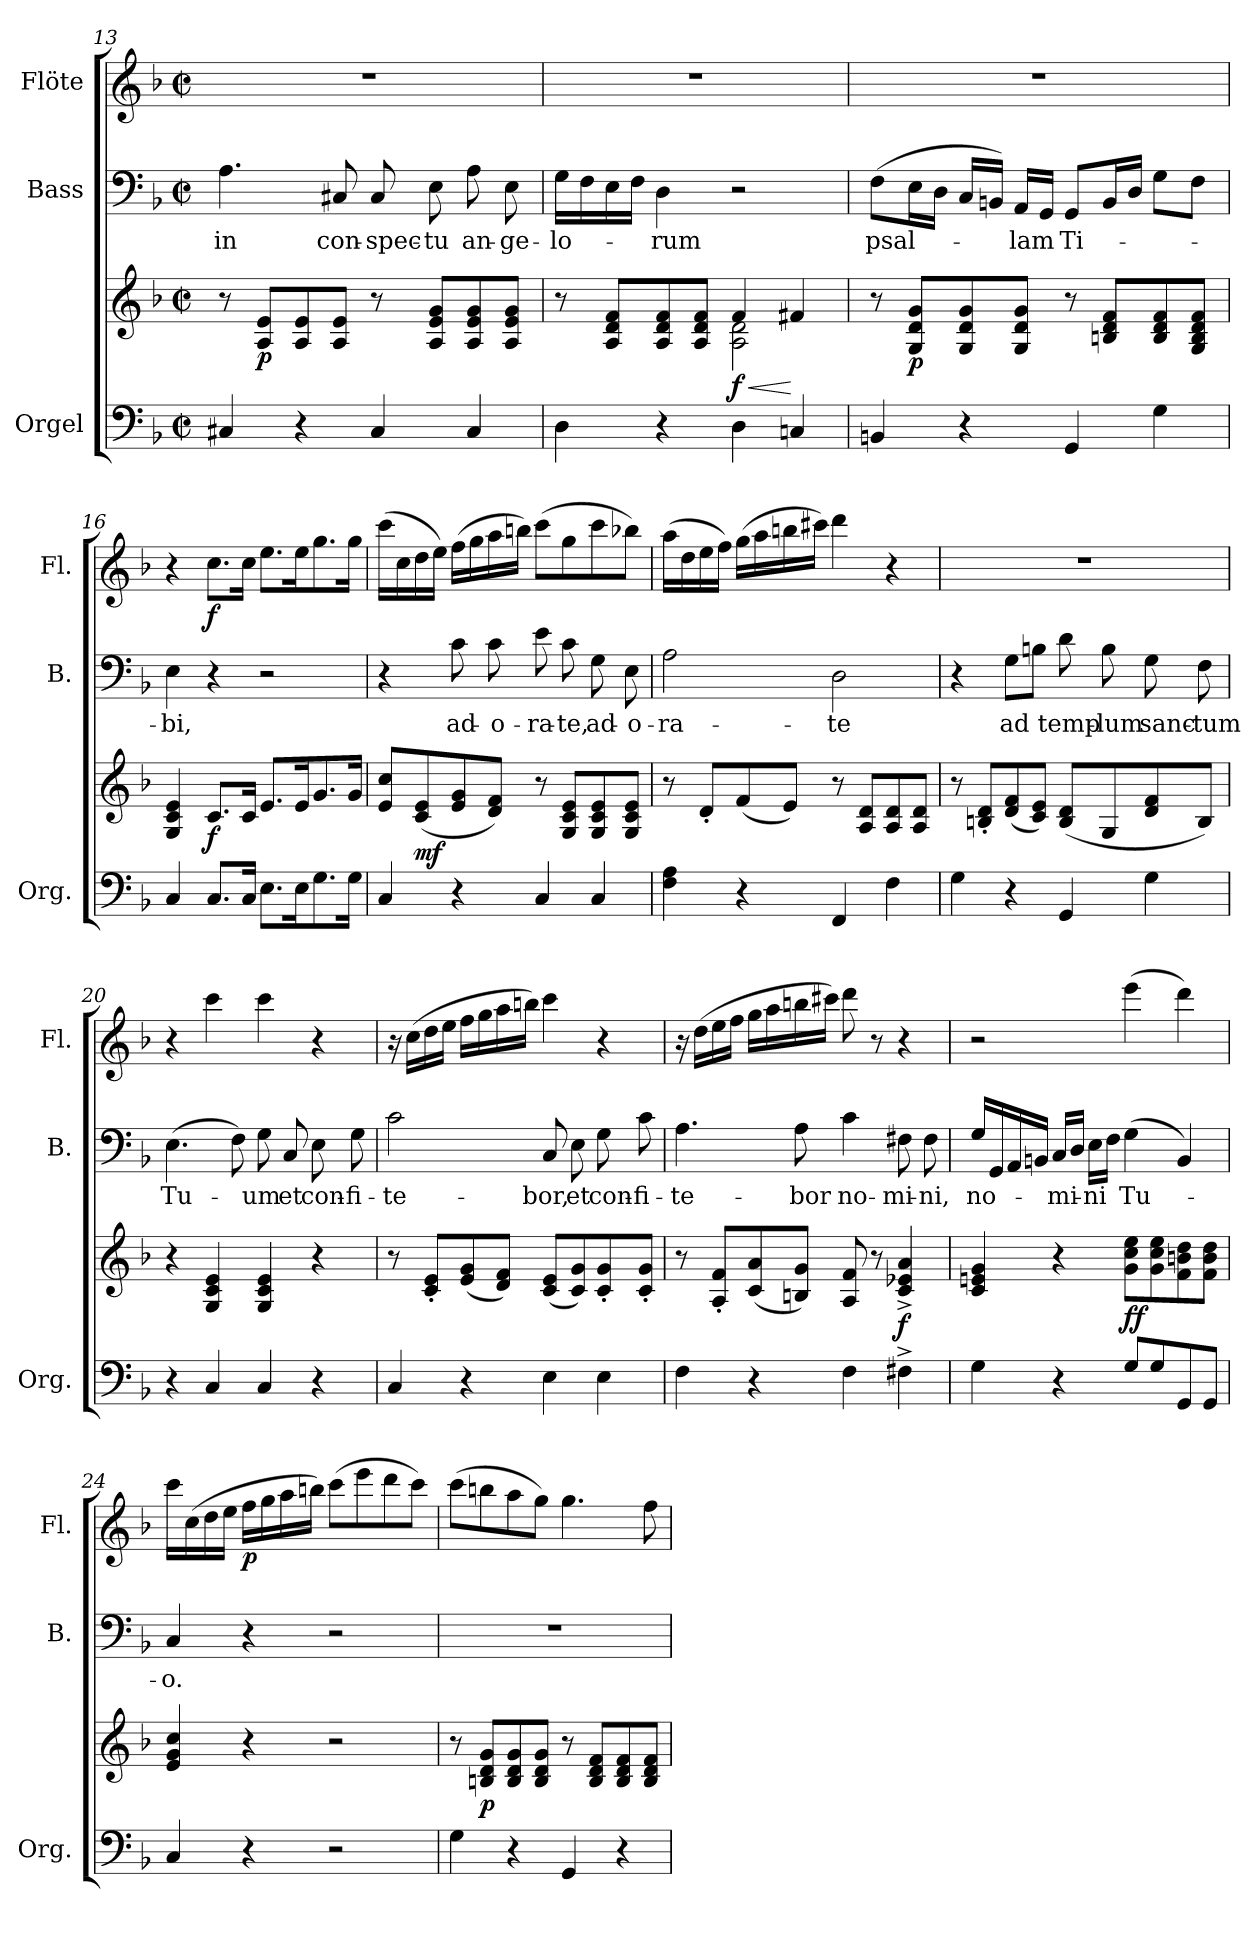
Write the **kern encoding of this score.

**kern	**kern	**dynam	**kern	**text	**kern	**dynam
*part3	*part3	*part3	*part2	*part2	*part1	*part1
*staff4	*staff3	*staff3/4	*staff2	*staff2	*staff1	*staff1
*I"Orgel	*	*	*I"Bass	*	*I"Flöte	*
*I'Org.	*	*	*I'B.	*	*I'Fl.	*
*clefF4	*clefG2	*	*clefF4	*	*clefG2	*
*k[b-]	*k[b-]	*	*k[b-]	*	*k[b-]	*
*F:	*F:	*	*F:	*	*F:	*
*M2/2	*M2/2	*	*M2/2	*	*M2/2	*
*met(c|)	*met(c|)	*	*met(c|)	*	*met(c|)	*
=13	=13	=13	=13	=13	=13	=13
!	!	!	!	!LO:LY:b	!	!
4C#X/	8r	.	4.A\	in	1r	.
!	!	!LO:DY:b	!	!	!	!
.	8A/ 8e/L	p	.	.	.	.
4r	8A/ 8e/	.	.	.	.	.
!	!	!	!	!LO:LY:b	!	!
.	8A/ 8e/J	.	8C#X/	con-	.	.
!	!	!	!	!LO:LY:b	!	!
4C#/	8r	.	8C#/	-spec-	.	.
!	!	!	!	!LO:LY:b	!	!
.	8A/ 8e/ 8g/L	.	8E\	-tu	.	.
!	!	!	!	!LO:LY:b	!	!
4C#/	8A/ 8e/ 8g/	.	8A\	an-	.	.
!	!	!	!	!LO:LY:b	!	!
.	8A/ 8e/ 8g/J	.	8E\	-ge-	.	.
!!LO:LB:g=z
=14	=14	=14	=14	=14	=14	=14
*	*^	*	*	*	*	*
!	!	!	!	!	!LO:LY:b	!	!
4D\	8r	2ryy	.	16G\LL	-lo-	1r	.
.	.	.	.	16F\	.	.	.
.	8A/ 8d/ 8f/L	.	.	16E\	.	.	.
.	.	.	.	16F\JJ	.	.	.
!	!	!	!	!	!LO:LY:b	!	!
4r	8A/ 8d/ 8f/	.	.	4D\	-rum	.	.
.	8A/ 8d/ 8f/J	.	.	.	.	.	.
!	!	!	!LO:HP:b	!	!	!	!
!	!	!	!LO:DY:n=1:b	!	!	!	!
4D\	4f/	2A\ 2d\	< f	2r	.	.	.
4Cn/	4f#X/	.	[	.	.	.	.
*	*v	*v	*	*	*	*	*
=15	=15	=15	=15	=15	=15	=15
!	!	!	!	!LO:LY:b	!	!
4BBn/	8r	.	(>8F\L	psal-	1r	.
!	!	!LO:DY:b	!	!	!	!
.	8G/ 8d/ 8g/L	p	16E\L	.	.	.
.	.	.	16D\JJ	.	.	.
4r	8G/ 8d/ 8g/	.	16C/LL	.	.	.
.	.	.	16BBn/JJ)	.	.	.
!	!	!	!	!LO:LY:b	!	!
.	8G/ 8d/ 8g/J	.	16AA/LL	-lam	.	.
.	.	.	16GG/JJ	.	.	.
!	!	!	!	!LO:LY:b	!	!
4GG/	8r	.	8GG/L	Ti-	.	.
.	8Bn/ 8d/ 8f/L	.	16BB/L	.	.	.
.	.	.	16D/JJ	.	.	.
4G\	8B/ 8d/ 8f/	.	8G\L	.	.	.
.	8G/ 8B/ 8d/ 8f/J	.	8F\J	.	.	.
=16	=16	=16	=16	=16	=16	=16
!	!	!	!	!LO:LY:b	!	!
4C/	4G/ 4c/ 4e/	.	4E\	-bi,	4r	.
!	!	!LO:DY:b	!	!	!	!LO:DY:b
8.C/L	8.c/L	f	4r	.	8.cc\L	f
16C/Jk	16c/Jk	.	.	.	16cc\Jk	.
8.E\L	8.e/L	.	2r	.	8.ee\L	.
16E\k	16e/k	.	.	.	16ee\k	.
8.G\	8.g/	.	.	.	8.gg\	.
16G\Jk	16g/Jk	.	.	.	16gg\Jk	.
=17	=17	=17	=17	=17	=17	=17
4C/	8e/ 8cc/L	.	4r	.	(>16ccc\LL	.
.	.	.	.	.	16cc\	.
!	!	!LO:DY:b	!	!	!	!
.	(<8c/ 8e/	mf	.	.	16dd\	.
.	.	.	.	.	16ee\JJ)	.
!	!	!	!	!LO:LY:b	!	!
4r	8e/ 8g/	.	8c\	ad-	(>16ff\LL	.
.	.	.	.	.	16gg\	.
!	!	!	!	!LO:LY:b	!	!
.	8d/ 8f/J)	.	8c\	-o-	16aa\	.
.	.	.	.	.	16bbn\JJ)	.
!	!	!	!	!LO:LY:b	!	!
4C/	8r	.	8e\	-ra-	(>8ccc\L	.
!	!	!	!	!LO:LY:b	!	!
.	8G/ 8c/ 8e/L	.	8c\	-te,	8gg\	.
!	!	!	!	!LO:LY:b	!	!
4C/	8G/ 8c/ 8e/	.	8G\	ad-	8ccc\	.
!	!	!	!	!LO:LY:b	!	!
.	8G/ 8c/ 8e/J	.	8E\	-o-	8bb-X\J)	.
!!LO:LB:g=z
=18	=18	=18	=18	=18	=18	=18
!	!	!	!	!LO:LY:b	!	!
4F\ 4A\	8r	.	2A\	-ra-	(>16aa\LL	.
.	.	.	.	.	16dd\	.
.	8d'</L	.	.	.	16ee\	.
.	.	.	.	.	16ff\JJ)	.
4r	(<8f/	.	.	.	(>16gg\LL	.
.	.	.	.	.	16aa\	.
.	8e/J)	.	.	.	16bbn\	.
.	.	.	.	.	16ccc#X\JJ)	.
!	!	!	!	!LO:LY:b	!	!
4FF/	8r	.	2D\	-te	4ddd\	.
.	8A/ 8d/L	.	.	.	.	.
4F\	8A/ 8d/	.	.	.	4r	.
.	8A/ 8d/J	.	.	.	.	.
=19	=19	=19	=19	=19	=19	=19
4G\	8r	.	4r	.	1r	.
.	8Bn/'< 8d/'<L	.	.	.	.	.
!	!	!	!	!LO:LY:b	!	!
4r	(<8d/ 8f/	.	8G\L	ad	.	.
.	8c/ 8e/J)	.	8Bn\J	.	.	.
!	!	!	!	!LO:LY:b	!	!
4GG/	(<8B/ 8d/L	.	8d\	temp-	.	.
!	!	!	!	!LO:LY:b	!	!
.	8G/	.	8B\	-lum	.	.
!	!	!	!	!LO:LY:b	!	!
4G\	8d/ 8f/	.	8G\	sanc-	.	.
!	!	!	!	!LO:LY:b	!	!
.	8B/J)	.	8F\	-tum	.	.
=20	=20	=20	=20	=20	=20	=20
!	!	!	!	!LO:LY:b	!	!
4r	4r	.	(>4.E\	Tu-	4r	.
4C/	4G/ 4c/ 4e/	.	.	.	4ccc\	.
.	.	.	8F\)	.	.	.
!	!	!	!	!LO:LY:b	!	!
4C/	4G/ 4c/ 4e/	.	8G\	-um	4ccc\	.
!	!	!	!	!LO:LY:b	!	!
.	.	.	8C/	et	.	.
!	!	!	!	!LO:LY:b	!	!
4r	4r	.	8E\	con-	4r	.
!	!	!	!	!LO:LY:b	!	!
.	.	.	8G\	-fi-	.	.
=21	=21	=21	=21	=21	=21	=21
!	!	!	!	!LO:LY:b	!	!
4C/	8r	.	2c\	-te-	16r	.
.	.	.	.	.	(>16cc\LL	.
.	8c/'< 8e/'<L	.	.	.	16dd\	.
.	.	.	.	.	16ee\JJ	.
4r	(<8e/ 8g/	.	.	.	16ff\LL	.
.	.	.	.	.	16gg\	.
.	8d/ 8f/J)	.	.	.	16aa\	.
.	.	.	.	.	16bbn\JJ)	.
!	!	!	!	!LO:LY:b	!	!
4E\	(<8c/ 8e/L	.	8C/	-bor,	4ccc\	.
!	!	!	!	!LO:LY:b	!	!
.	8c/ 8g/)	.	8E\	et	.	.
!	!	!	!	!LO:LY:b	!	!
4E\	8c/'< 8g/'<	.	8G\	con-	4r	.
!	!	!	!	!LO:LY:b	!	!
.	8c/'< 8g/'<J	.	8c\	-fi-	.	.
!!LO:PB:g=z
=22	=22	=22	=22	=22	=22	=22
!	!	!	!	!LO:LY:b	!	!
4F\	8r	.	4.A\	-te-	16r	.
.	.	.	.	.	(>16dd\LL	.
.	8A/'< 8f/'<L	.	.	.	16ee\	.
.	.	.	.	.	16ff\JJ	.
4r	(<8c/ 8a/	.	.	.	16gg\LL	.
.	.	.	.	.	16aa\	.
!	!	!	!	!LO:LY:b	!	!
.	8Bn/ 8g/J)	.	8A\	-bor	16bbn\	.
.	.	.	.	.	16ccc#X\JJ)	.
!	!	!	!	!LO:LY:b	!	!
4F\	8A/ 8f/	.	4c\	no-	8ddd\	.
.	8r	.	.	.	8r	.
!	!	!LO:DY:b	!	!LO:LY:b	!	!
4F#X^>\	4c/^< 4e-X/^< 4a/^<	f	8F#X\	-mi-	4r	.
!	!	!	!	!LO:LY:b	!	!
.	.	.	8F#\	-ni,	.	.
=23	=23	=23	=23	=23	=23	=23
!	!	!	!	!LO:LY:b	!	!
4G\	4c/ 4en/ 4g/	.	16G/LL	no-	2r	.
.	.	.	16GG/	.	.	.
.	.	.	16AA/	.	.	.
.	.	.	16BBn/JJ	.	.	.
!	!	!	!	!LO:LY:b	!	!
4r	4r	.	16C/LL	-mi-	.	.
.	.	.	16D/JJ	.	.	.
!	!	!	!	!LO:LY:b	!	!
.	.	.	16E\LL	-ni	.	.
.	.	.	16F\JJ	.	.	.
!	!	!LO:DY:b	!	!LO:LY:b	!	!
8G/L	8g\ 8cc\ 8ee\L	ff	(>4G\	Tu-	(>4eee\	.
8G/	8g\ 8cc\ 8ee\	.	.	.	.	.
8GG/	8f\ 8bn\ 8dd\	.	4BB/)	.	4ddd\)	.
8GG/J	8f\ 8b\ 8dd\J	.	.	.	.	.
=24	=24	=24	=24	=24	=24	=24
!	!	!	!	!LO:LY:b	!	!
4C/	4e/ 4g/ 4cc/	.	4C/	-o.	16ccc\LL	.
.	.	.	.	.	(>16cc\	.
.	.	.	.	.	16dd\	.
.	.	.	.	.	16ee\JJ	.
!	!	!	!	!	!	!LO:DY:b
4r	4r	.	4r	.	16ff\LL	p
.	.	.	.	.	16gg\	.
.	.	.	.	.	16aa\	.
.	.	.	.	.	16bbn\JJ)	.
2r	2r	.	2r	.	(>8ccc\L	.
.	.	.	.	.	8eee\	.
.	.	.	.	.	8ddd\	.
.	.	.	.	.	8ccc\J)	.
=25	=25	=25	=25	=25	=25	=25
4G\	8r	.	1r	.	(>8ccc\L	.
!	!	!LO:DY:b	!	!	!	!
.	8Bn/ 8d/ 8g/L	p	.	.	8bbn\	.
4r	8B/ 8d/ 8g/	.	.	.	8aa\	.
.	8B/ 8d/ 8g/J	.	.	.	8gg\J)	.
4GG/	8r	.	.	.	4.gg\	.
.	8B/ 8d/ 8f/L	.	.	.	.	.
4r	8B/ 8d/ 8f/	.	.	.	.	.
.	8B/ 8d/ 8f/J	.	.	.	8ff\	.
=	=	=	=	=	=	=
*-	*-	*-	*-	*-	*-	*-
